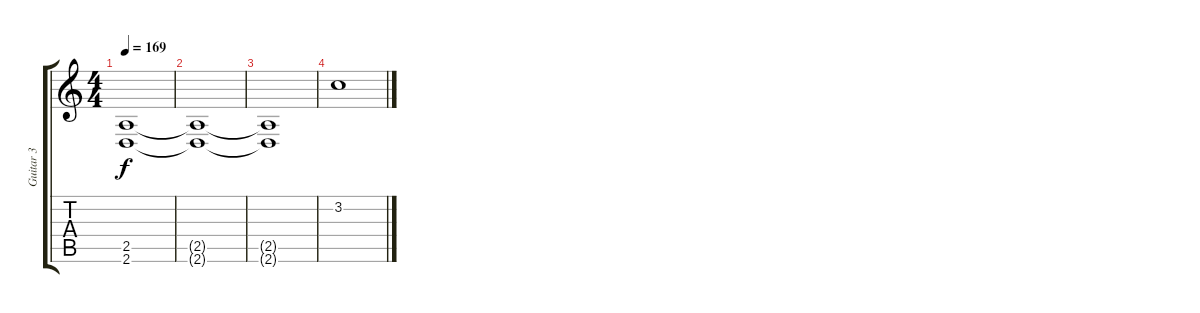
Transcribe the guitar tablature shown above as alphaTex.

\track ("Guitar 3" "Guitar 3") {instrument distortionguitar}
\staff {score tabs}
\tuning (D4 A3 F3 C3 G2 C2) {hide}
\ts (4 4)
\tempo 169
\clef g2
\ks c
(2.5{t} 2.6{t}).1{dy f} |
(2.5{t} 2.6{t}).1 |
(2.5{t} 2.6{t}).1 |
3.2.1{volume 10 balance 16}
